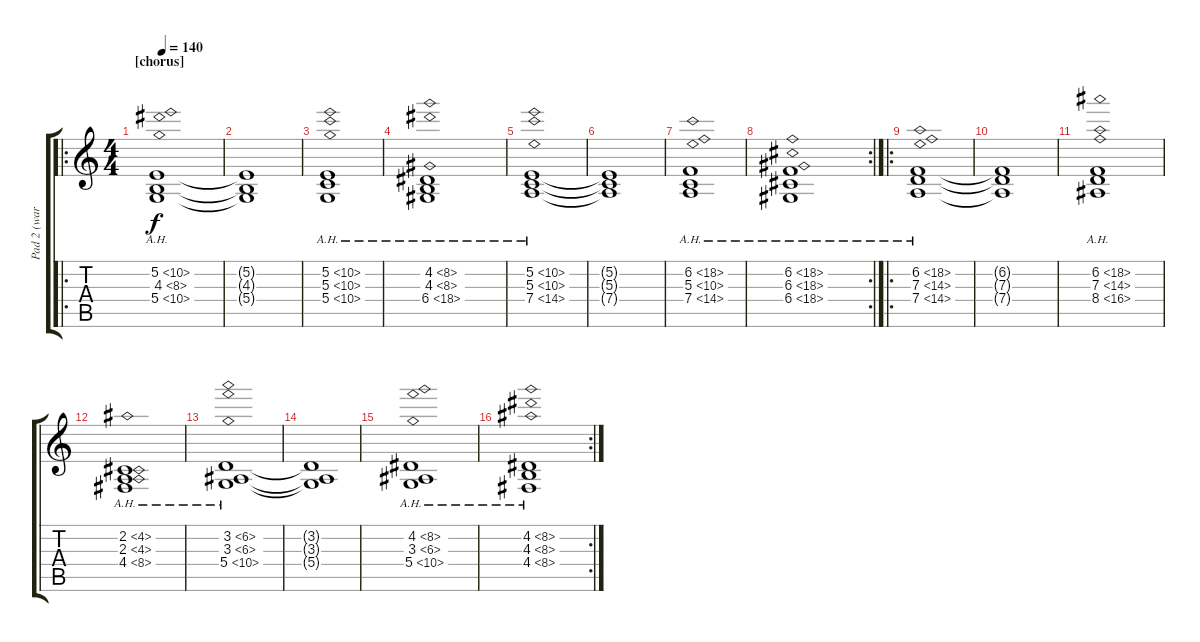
\track ("Pad 2 (warm)" "Pad 2 (war") {instrument pad2warm}
\staff {score tabs}
\tuning (E4 B3 G3 D3 A2 E2) {hide}
\ro
\ts (4 4)
\section ("" "[chorus]")
\tempo 140
\clef g2
\ks c
(5.2{ah 5} 4.3{ah 4} 5.4{ah 5}).1{dy f} |
(5.2{t} 4.3{t} 5.4{t}).1 |
(5.2{ah 5} 5.3{ah 5} 5.4{ah 5}).1 |
(4.2{ah 4} 4.3{ah 4} 6.4{ah 12}).1 |
(5.2{ah 5} 5.3{ah 5} 7.4{ah 7}).1 |
(5.2{t} 5.3{t} 7.4{t}).1 |
(6.2{ah 12} 5.3{ah 5} 7.4{ah 7}).1 |
\rc 2
(6.2{ah 12} 6.3{ah 12} 6.4{ah 12}).1 |
\ro
(6.2{ah 12} 7.3{ah 7} 7.4{ah 7}).1 |
(6.2{t} 7.3{t} 7.4{t}).1 |
(6.2{ah 12} 7.3{ah 7} 8.4{ah 8}).1 |
(2.2{ah 2} 2.3{ah 2} 4.4{ah 4}).1 |
(3.2{ah 3} 3.3{ah 3} 5.4{ah 5}).1 |
(3.2{t} 3.3{t} 5.4{t}).1 |
(4.2{ah 4} 3.3{ah 3} 5.4{ah 5}).1 |
\rc 2
(4.2{ah 4} 4.3{ah 4} 4.4{ah 4}).1
